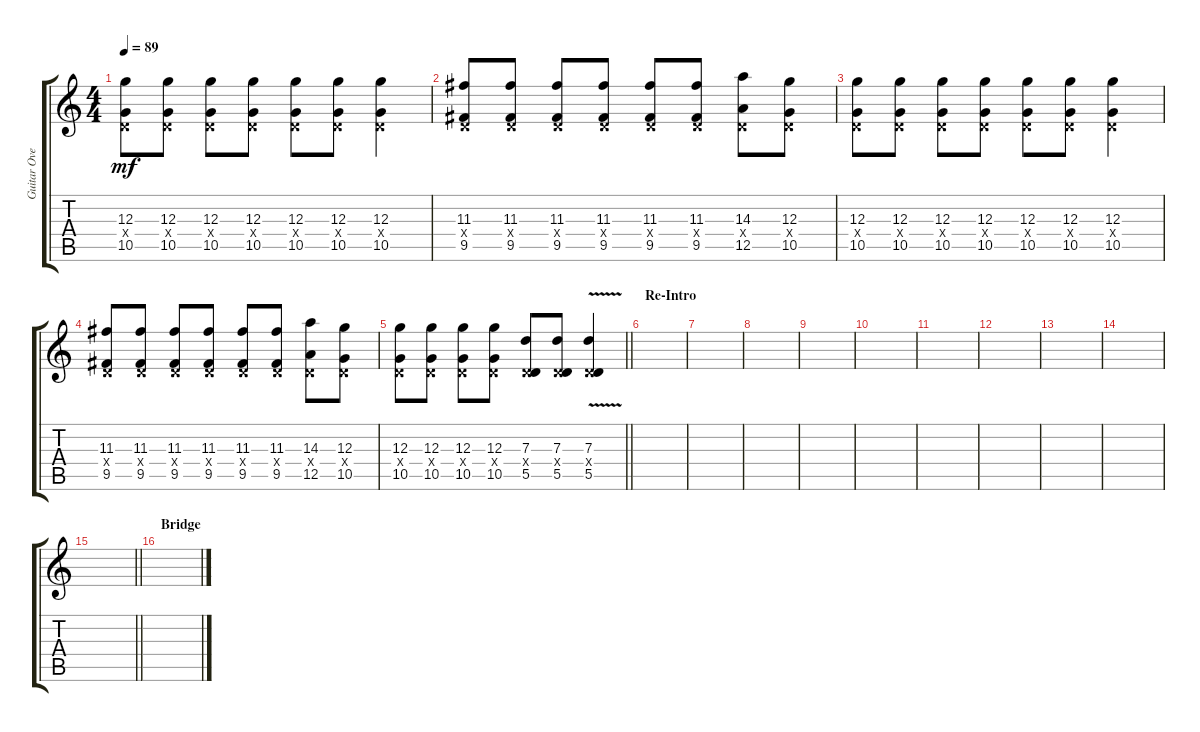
\track ("Guitar Overdub" "Guitar Ove") {instrument overdrivenguitar}
\staff {score tabs}
\tuning (E4 B3 G3 D3 A2 D2) {hide}
\ts (4 4)
\tempo 89
\clef g2
\ks c
(12.3 0.4{x} 10.5).8{dy mf} (12.3 0.4{x} 10.5).8 (12.3 0.4{x} 10.5).8 (12.3 0.4{x} 10.5).8 (12.3 0.4{x} 10.5).8 (12.3 0.4{x} 10.5).8 (12.3 0.4{x} 10.5).4 |
(11.3 0.4{x} 9.5).8 (11.3 0.4{x} 9.5).8 (11.3 0.4{x} 9.5).8 (11.3 0.4{x} 9.5).8 (11.3 0.4{x} 9.5).8 (11.3 0.4{x} 9.5).8 (14.3 0.4{x} 12.5).8 (12.3 0.4{x} 10.5).8 |
(12.3 0.4{x} 10.5).8 (12.3 0.4{x} 10.5).8 (12.3 0.4{x} 10.5).8 (12.3 0.4{x} 10.5).8 (12.3 0.4{x} 10.5).8 (12.3 0.4{x} 10.5).8 (12.3 0.4{x} 10.5).4 |
(11.3 0.4{x} 9.5).8 (11.3 0.4{x} 9.5).8 (11.3 0.4{x} 9.5).8 (11.3 0.4{x} 9.5).8 (11.3 0.4{x} 9.5).8 (11.3 0.4{x} 9.5).8 (14.3 0.4{x} 12.5).8 (12.3 0.4{x} 10.5).8 |
\barLineRight lightlight
(12.3 0.4{x} 10.5).8 (12.3 0.4{x} 10.5).8 (12.3 0.4{x} 10.5).8 (12.3 0.4{x} 10.5).8 (7.3 0.4{x} 5.5).8 (7.3 0.4{x} 5.5).8 (7.3 0.4{x} 5.5{v}).4 |
\section ("" "Re-Intro")
|
|
|
|
|
|
|
|
|
\barLineRight lightlight
|
\section ("" "Bridge")
